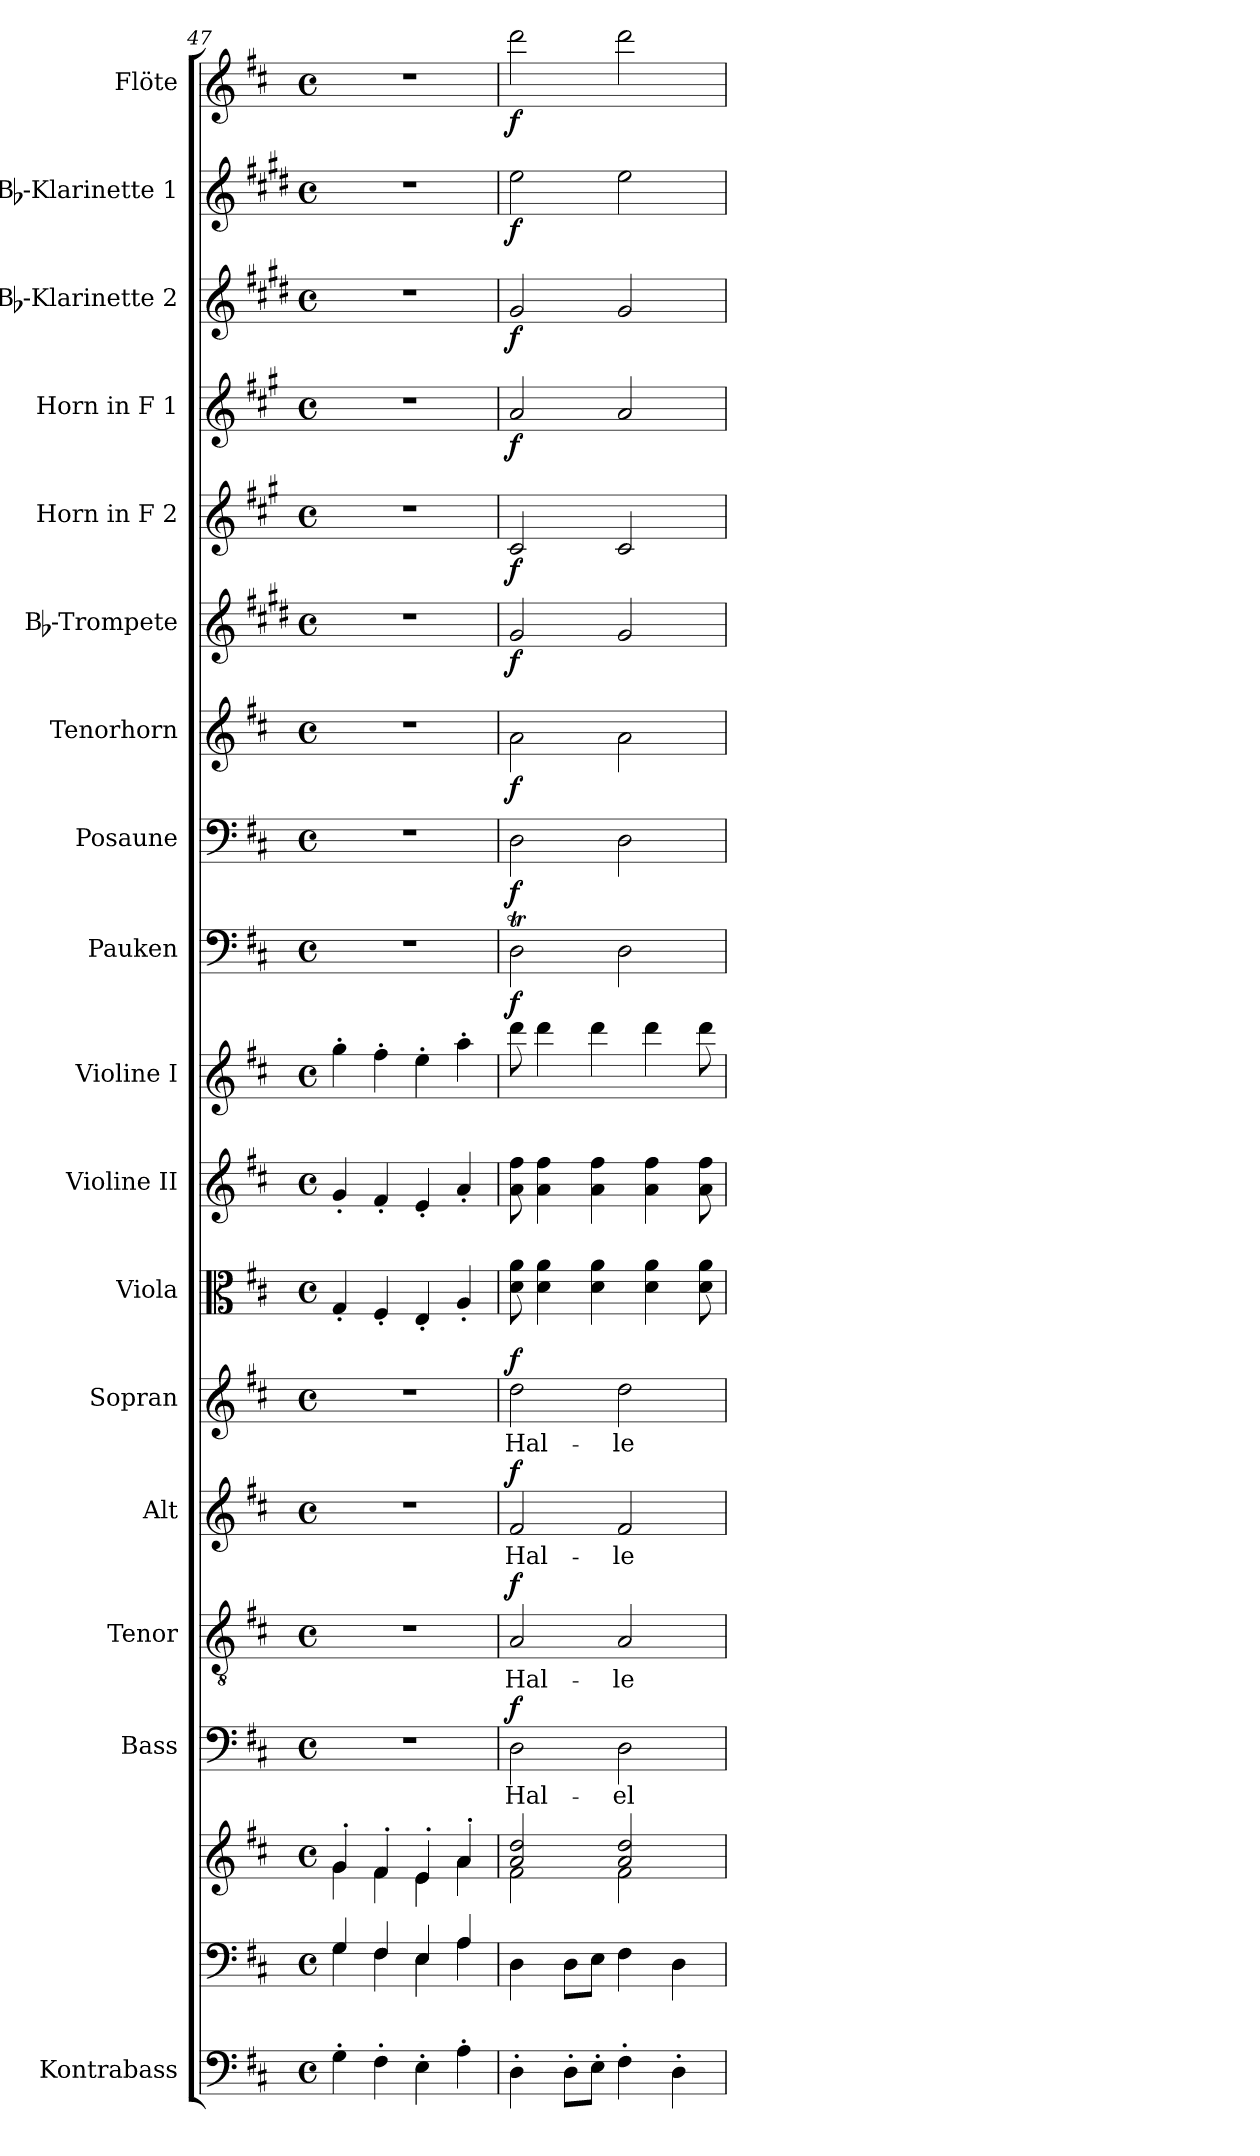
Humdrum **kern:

**kern	**kern	**kern	**kern	**text	**dynam	**kern	**text	**dynam	**kern	**text	**dynam	**kern	**text	**dynam	**kern	**kern	**kern	**kern	**dynam	**kern	**dynam	**kern	**dynam	**kern	**dynam	**kern	**dynam	**kern	**dynam	**kern	**dynam	**kern	**dynam	**kern	**dynam
*part18	*part17	*part17	*part16	*part16	*part16	*part15	*part15	*part15	*part14	*part14	*part14	*part13	*part13	*part13	*part12	*part11	*part10	*part9	*part9	*part8	*part8	*part7	*part7	*part6	*part6	*part5	*part5	*part4	*part4	*part3	*part3	*part2	*part2	*part1	*part1
*staff19	*staff18	*staff17	*staff16	*staff16	*staff16	*staff15	*staff15	*staff15	*staff14	*staff14	*staff14	*staff13	*staff13	*staff13	*staff12	*staff11	*staff10	*staff9	*staff9	*staff8	*staff8	*staff7	*staff7	*staff6	*staff6	*staff5	*staff5	*staff4	*staff4	*staff3	*staff3	*staff2	*staff2	*staff1	*staff1
*I"Kontrabass	*	*	*I"Bass	*	*	*I"Tenor	*	*	*I"Alt	*	*	*I"Sopran	*	*	*I"Viola	*I"Violine II	*I"Violine I	*I"Pauken	*	*I"Posaune	*	*I"Tenorhorn	*	*I"Bb-Trompete	*	*I"Horn in F 2	*	*I"Horn in F 1	*	*I"Bb-Klarinette 2	*	*I"Bb-Klarinette 1	*	*I"Flöte	*
*I'Kb.	*	*	*I'B.	*	*	*I'T.	*	*	*I'A.	*	*	*I'S.	*	*	*I'Vla.	*I'Vl. II	*I'Vl. I	*I'Pk.	*	*I'Pos.	*	*I'T. Hrn.	*	*I'Bb Trp.	*	*	*	*	*	*I'Bb Kl. 2	*	*I'Bb Kl. 1	*	*I'Fl.	*
*clefF4	*clefF4	*clefG2	*clefF4	*	*	*clefGv2	*	*	*clefG2	*	*	*clefG2	*	*	*clefC3	*clefG2	*clefG2	*clefF4	*	*clefF4	*	*clefG2	*	*clefG2	*	*clefG2	*	*clefG2	*	*clefG2	*	*clefG2	*	*clefG2	*
*ITrd7c12	*	*	*	*	*	*	*	*	*	*	*	*	*	*	*	*	*	*	*	*	*	*ITrd8c14	*	*ITrd1c2	*	*ITrd4c7	*	*ITrd4c7	*	*ITrd1c2	*	*ITrd1c2	*	*	*
*k[f#c#]	*k[f#c#]	*k[f#c#]	*k[f#c#]	*	*	*k[f#c#]	*	*	*k[f#c#]	*	*	*k[f#c#]	*	*	*k[f#c#]	*k[f#c#]	*k[f#c#]	*k[f#c#]	*	*k[f#c#]	*	*k[f#c#]	*	*k[f#c#]	*	*k[f#c#]	*	*k[f#c#]	*	*k[f#c#]	*	*k[f#c#]	*	*k[f#c#]	*
*D:	*D:	*D:	*D:	*	*	*D:	*	*	*D:	*	*	*D:	*	*	*D:	*D:	*D:	*D:	*	*D:	*	*D:	*	*D:	*	*D:	*	*D:	*	*D:	*	*D:	*	*D:	*
*M4/4	*M4/4	*M4/4	*M4/4	*	*	*M4/4	*	*	*M4/4	*	*	*M4/4	*	*	*M4/4	*M4/4	*M4/4	*M4/4	*	*M4/4	*	*M4/4	*	*M4/4	*	*M4/4	*	*M4/4	*	*M4/4	*	*M4/4	*	*M4/4	*
*met(c)	*met(c)	*met(c)	*met(c)	*	*	*met(c)	*	*	*met(c)	*	*	*met(c)	*	*	*met(c)	*met(c)	*met(c)	*met(c)	*	*met(c)	*	*met(c)	*	*met(c)	*	*met(c)	*	*met(c)	*	*met(c)	*	*met(c)	*	*met(c)	*
=47	=47	=47	=47	=47	=47	=47	=47	=47	=47	=47	=47	=47	=47	=47	=47	=47	=47	=47	=47	=47	=47	=47	=47	=47	=47	=47	=47	=47	=47	=47	=47	=47	=47	=47	=47
*	*^	*^	*	*	*	*	*	*	*	*	*	*	*	*	*	*	*	*	*	*	*	*	*	*	*	*	*	*	*	*	*	*	*	*	*
4GG'>\	4G/	4G\	4g'>/	4g\	1r	.	.	1r	.	.	1r	.	.	1r	.	.	4G'</	4g'</	4gg'>\	1r	.	1r	.	1r	.	1r	.	1r	.	1r	.	1r	.	1r	.	1r	.
4FF#'>\	4F#/	4F#\	4f#'>/	4f#\	.	.	.	.	.	.	.	.	.	.	.	.	4F#'</	4f#'</	4ff#'>\	.	.	.	.	.	.	.	.	.	.	.	.	.	.	.	.	.	.
4EE'>\	4E/	4E\	4e'>/	4e\	.	.	.	.	.	.	.	.	.	.	.	.	4E'</	4e'</	4ee'>\	.	.	.	.	.	.	.	.	.	.	.	.	.	.	.	.	.	.
4AA'>\	4A/	4A\	4a'>/	4a\	.	.	.	.	.	.	.	.	.	.	.	.	4A'</	4a'</	4aa'>\	.	.	.	.	.	.	.	.	.	.	.	.	.	.	.	.	.	.
=48	=48	=48	=48	=48	=48	=48	=48	=48	=48	=48	=48	=48	=48	=48	=48	=48	=48	=48	=48	=48	=48	=48	=48	=48	=48	=48	=48	=48	=48	=48	=48	=48	=48	=48	=48	=48	=48
!	!	!	!	!	!	!LO:LY:b	!LO:DY:a	!	!LO:LY:b	!LO:DY:a	!	!LO:LY:b	!LO:DY:a	!	!LO:LY:b	!LO:DY:a	!	!	!	!	!LO:DY:b	!	!LO:DY:b	!	!LO:DY:b	!	!LO:DY:b	!	!LO:DY:b	!	!LO:DY:b	!	!LO:DY:b	!	!LO:DY:b	!	!LO:DY:b
*	*v	*v	*	*	*	*	*	*	*	*	*	*	*	*	*	*	*	*	*	*	*	*	*	*	*	*	*	*	*	*	*	*	*	*	*	*	*
4DD'>\	4D\	2a/ 2dd/	2f#\	2D\	Hal-	f	2A/	Hal-	f	2f#/	Hal-	f	2dd\	Hal-	f	8d\ 8a\	8a\ 8ff#\	8ddd\	2DT\	f	2D\	f	2A\	f	2f#/	f	2F#/	f	2d/	f	2f#/	f	2dd\	f	2ddd\	f
.	.	.	.	.	.	.	.	.	.	.	.	.	.	.	.	4d\ 4a\	4a\ 4ff#\	4ddd\	.	.	.	.	.	.	.	.	.	.	.	.	.	.	.	.	.	.
8DD'>\L	8D\L	.	.	.	.	.	.	.	.	.	.	.	.	.	.	.	.	.	.	.	.	.	.	.	.	.	.	.	.	.	.	.	.	.	.	.
8EE'>\J	8E\J	.	.	.	.	.	.	.	.	.	.	.	.	.	.	4d\ 4a\	4a\ 4ff#\	4ddd\	.	.	.	.	.	.	.	.	.	.	.	.	.	.	.	.	.	.
!	!	!	!	!	!LO:LY:b	!	!	!LO:LY:b	!	!	!LO:LY:b	!	!	!LO:LY:b	!	!	!	!	!	!	!	!	!	!	!	!	!	!	!	!	!	!	!	!	!	!
4FF#'>\	4F#\	2a/ 2dd/	2f#\	2D\	-el-	.	2A/	-le-	.	2f#/	-le-	.	2dd\	-le-	.	.	.	.	2DTTTT\	.	2D\	.	2A\	.	2f#/	.	2F#/	.	2d/	.	2f#/	.	2dd\	.	2ddd\	.
.	.	.	.	.	.	.	.	.	.	.	.	.	.	.	.	4d\ 4a\	4a\ 4ff#\	4ddd\	.	.	.	.	.	.	.	.	.	.	.	.	.	.	.	.	.	.
4DD'>\	4D\	.	.	.	.	.	.	.	.	.	.	.	.	.	.	.	.	.	.	.	.	.	.	.	.	.	.	.	.	.	.	.	.	.	.	.
.	.	.	.	.	.	.	.	.	.	.	.	.	.	.	.	8d\ 8a\	8a\ 8ff#\	8ddd\	.	.	.	.	.	.	.	.	.	.	.	.	.	.	.	.	.	.
*	*	*v	*v	*	*	*	*	*	*	*	*	*	*	*	*	*	*	*	*	*	*	*	*	*	*	*	*	*	*	*	*	*	*	*	*	*
=	=	=	=	=	=	=	=	=	=	=	=	=	=	=	=	=	=	=	=	=	=	=	=	=	=	=	=	=	=	=	=	=	=	=	=
*-	*-	*-	*-	*-	*-	*-	*-	*-	*-	*-	*-	*-	*-	*-	*-	*-	*-	*-	*-	*-	*-	*-	*-	*-	*-	*-	*-	*-	*-	*-	*-	*-	*-	*-	*-
